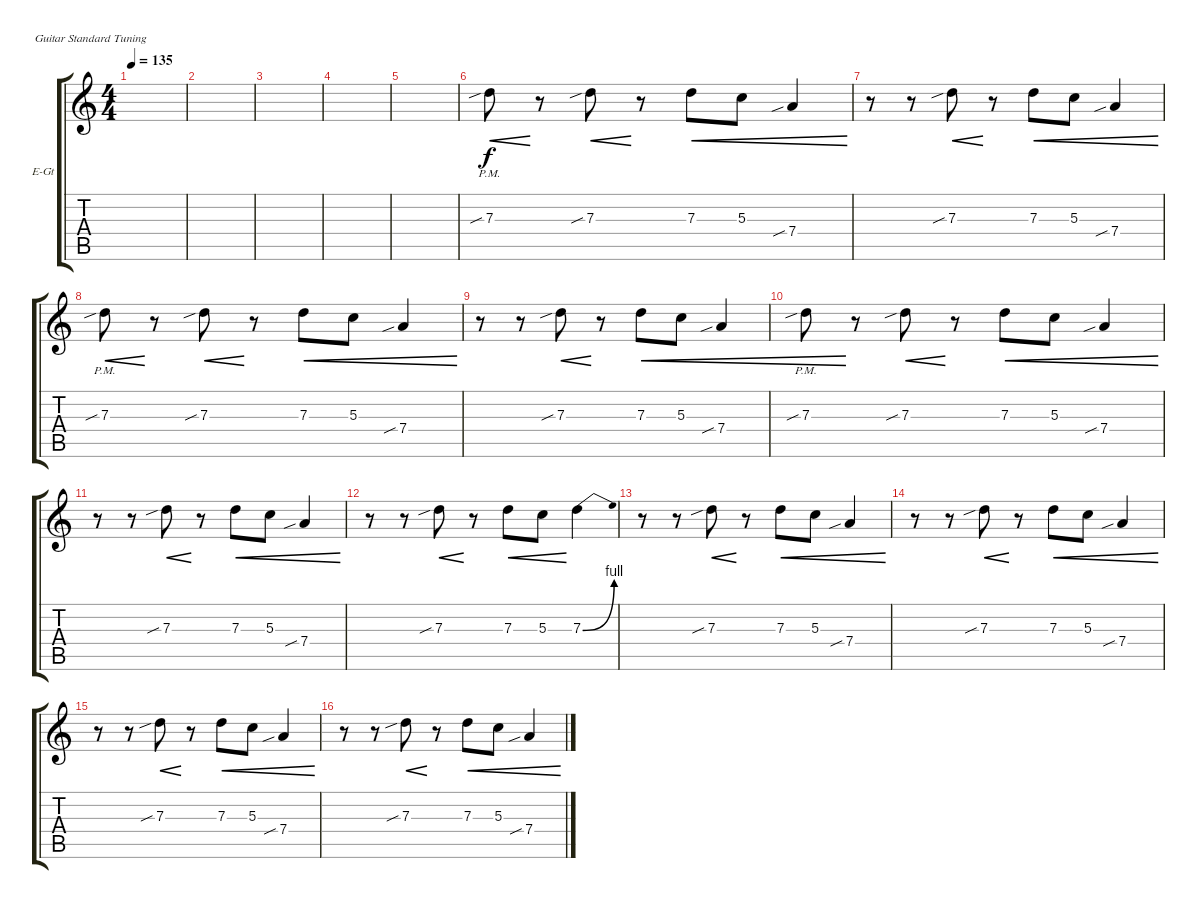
\defaultSystemsLayout 4
\bracketExtendMode groupsimilarinstruments
\firstSystemTrackNameOrientation horizontal
\otherSystemsTrackNameOrientation horizontal
\track ("Electric Guitar" "E-Gt") {instrument overdrivenguitar}
\staff {score tabs}
\tuning (E4 B3 G3 D3 A2 E2)
\ts (4 4)
\tempo 135
\clef g2
\scale
0.485477
\ks c
|
\scale
0.257261 |
\scale
0.257261 |
\scale
0.333333 |
\scale
0.333333 |
\scale
0.333333 7.3{sib pm}.8{cre} r.8 7.3{sib}.8{cre} r.8 7.3.8{cre} 5.3.8{cre} 7.4{sib}.4{cre} |
\scale
0.333333 r.8 r.8 7.3{sib}.8{cre} r.8 7.3.8{cre} 5.3.8{cre} 7.4{sib}.4{cre} |
\scale
0.333333 7.3{sib pm}.8{cre} r.8 7.3{sib}.8{cre} r.8 7.3.8{cre} 5.3.8{cre} 7.4{sib}.4{cre} |
\scale
0.333333 r.8 r.8 7.3{sib}.8{cre} r.8 7.3.8{cre} 5.3.8{cre} 7.4{sib}.4{cre} |
\scale
0.333333 7.3{sib pm}.8{cre} r.8 7.3{sib}.8{cre} r.8 7.3.8{cre} 5.3.8{cre} 7.4{sib}.4{cre} |
\scale
0.333333 r.8 r.8 7.3{sib}.8{cre} r.8 7.3.8{cre} 5.3.8{cre} 7.4{sib}.4{cre} |
\scale
0.333333 r.8 r.8 7.3{sib}.8{cre} r.8 7.3.8{cre} 5.3.8{cre} 7.3{be (bend 0 0 15 4)}.4 |
\scale
0.333333 r.8 r.8 7.3{sib}.8{cre} r.8 7.3.8{cre} 5.3.8{cre} 7.4{sib}.4{cre} |
\scale
0.333333 r.8 r.8 7.3{sib}.8{cre} r.8 7.3.8{cre} 5.3.8{cre} 7.4{sib}.4{cre} |
\scale
0.333333 r.8 r.8 7.3{sib}.8{cre} r.8 7.3.8{cre} 5.3.8{cre} 7.4{sib}.4{cre} |
\scale
0.333333 r.8 r.8 7.3{sib}.8{cre} r.8 7.3.8{cre} 5.3.8{cre} 7.4{sib}.4{cre}
